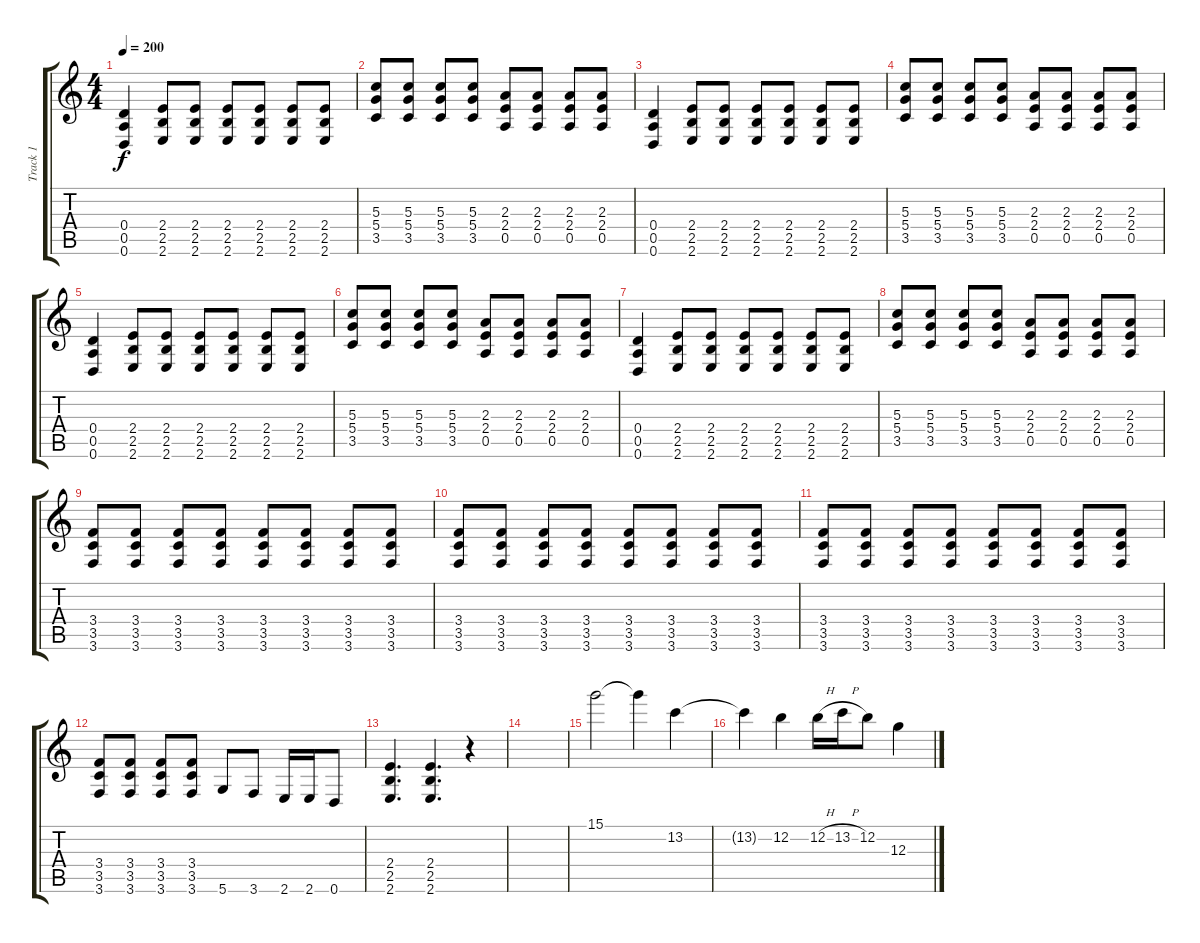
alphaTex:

\track ("Track 1" "Track 1") {instrument distortionguitar}
\staff {score tabs}
\tuning (E4 B3 G3 D3 A2 D2) {hide}
\ts (4 4)
\tempo 200
\clef g2
\ks c
(0.4 0.5 0.6).4{dy f} (2.4 2.5 2.6).8 (2.4 2.5 2.6).8 (2.4 2.5 2.6).8 (2.4 2.5 2.6).8 (2.4 2.5 2.6).8 (2.4 2.5 2.6).8 |
(5.3 5.4 3.5).8 (5.3 5.4 3.5).8 (5.3 5.4 3.5).8 (5.3 5.4 3.5).8 (2.3 2.4 0.5).8 (2.3 2.4 0.5).8 (2.3 2.4 0.5).8 (2.3 2.4 0.5).8 |
(0.4 0.5 0.6).4 (2.4 2.5 2.6).8 (2.4 2.5 2.6).8 (2.4 2.5 2.6).8 (2.4 2.5 2.6).8 (2.4 2.5 2.6).8 (2.4 2.5 2.6).8 |
(5.3 5.4 3.5).8 (5.3 5.4 3.5).8 (5.3 5.4 3.5).8 (5.3 5.4 3.5).8 (2.3 2.4 0.5).8 (2.3 2.4 0.5).8 (2.3 2.4 0.5).8 (2.3 2.4 0.5).8 |
(0.4 0.5 0.6).4 (2.4 2.5 2.6).8 (2.4 2.5 2.6).8 (2.4 2.5 2.6).8 (2.4 2.5 2.6).8 (2.4 2.5 2.6).8 (2.4 2.5 2.6).8 |
(5.3 5.4 3.5).8 (5.3 5.4 3.5).8 (5.3 5.4 3.5).8 (5.3 5.4 3.5).8 (2.3 2.4 0.5).8 (2.3 2.4 0.5).8 (2.3 2.4 0.5).8 (2.3 2.4 0.5).8 |
(0.4 0.5 0.6).4 (2.4 2.5 2.6).8 (2.4 2.5 2.6).8 (2.4 2.5 2.6).8 (2.4 2.5 2.6).8 (2.4 2.5 2.6).8 (2.4 2.5 2.6).8 |
(5.3 5.4 3.5).8 (5.3 5.4 3.5).8 (5.3 5.4 3.5).8 (5.3 5.4 3.5).8 (2.3 2.4 0.5).8 (2.3 2.4 0.5).8 (2.3 2.4 0.5).8 (2.3 2.4 0.5).8 |
(3.4 3.5 3.6).8 (3.4 3.5 3.6).8 (3.4 3.5 3.6).8 (3.4 3.5 3.6).8 (3.4 3.5 3.6).8 (3.4 3.5 3.6).8 (3.4 3.5 3.6).8 (3.4 3.5 3.6).8 |
(3.4 3.5 3.6).8 (3.4 3.5 3.6).8 (3.4 3.5 3.6).8 (3.4 3.5 3.6).8 (3.4 3.5 3.6).8 (3.4 3.5 3.6).8 (3.4 3.5 3.6).8 (3.4 3.5 3.6).8 |
(3.4 3.5 3.6).8 (3.4 3.5 3.6).8 (3.4 3.5 3.6).8 (3.4 3.5 3.6).8 (3.4 3.5 3.6).8 (3.4 3.5 3.6).8 (3.4 3.5 3.6).8 (3.4 3.5 3.6).8 |
(3.4 3.5 3.6).8 (3.4 3.5 3.6).8 (3.4 3.5 3.6).8 (3.4 3.5 3.6).8 5.6.8 3.6.8 2.6.16 2.6.16 0.6.8 |
(2.4 2.5 2.6).4{d} (2.4 2.5 2.6).4{d} r.4 |
|
15.1.2 15.1{t}.4 13.2.4 |
13.2{t}.4 12.2.4 12.2{h}.16 13.2{h}.16 12.2.8 12.3.4
